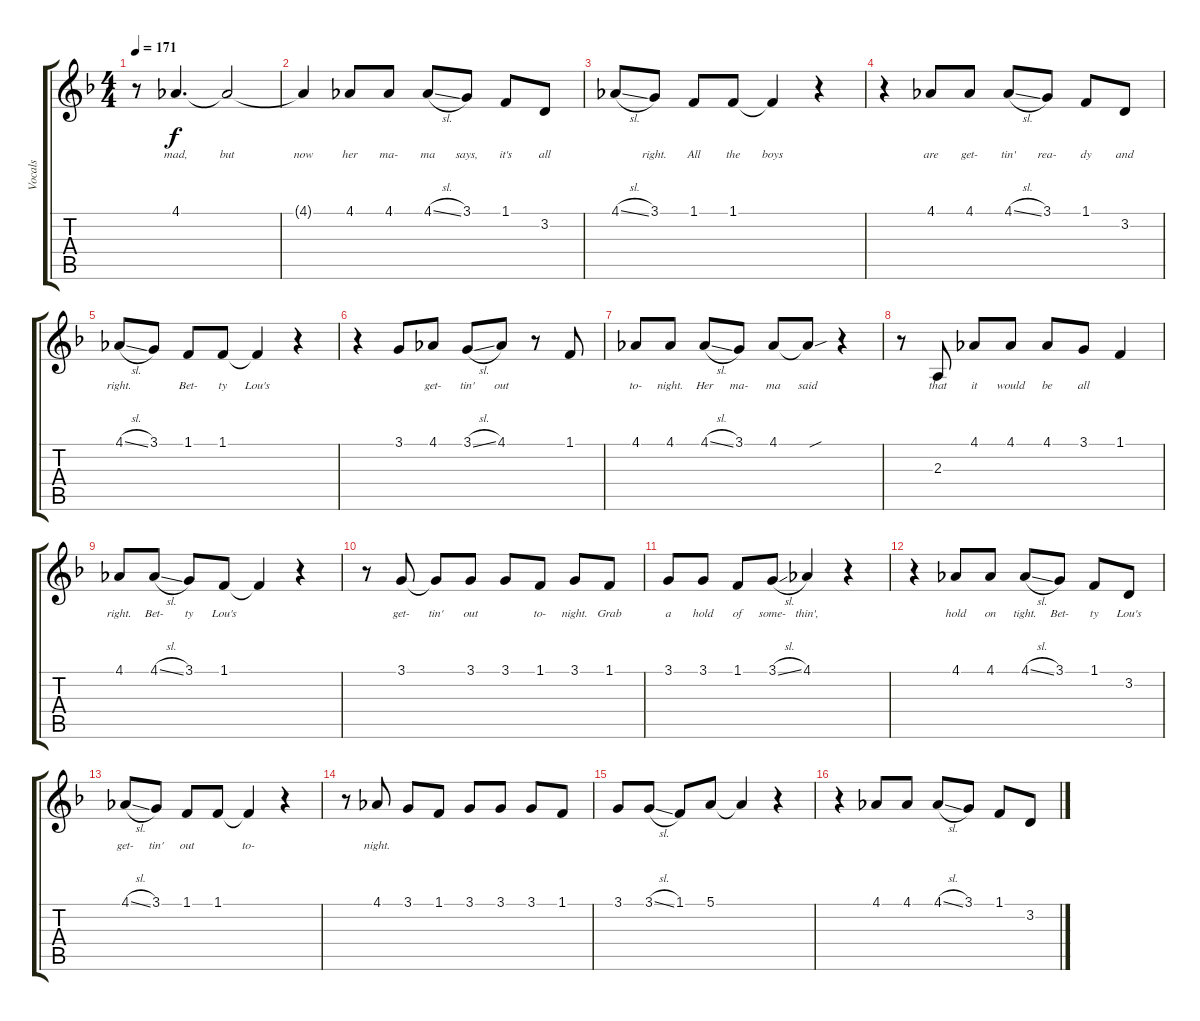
\track ("Vocals" "Vocals") {instrument clarinet}
\staff {score tabs}
\tuning (E4 B3 G3 D3 A2 E2) {hide}
\ts (4 4)
\tempo 171
\clef g2
\ks f
r.8{dy f} 4.1.4{d lyrics (0 "mad,") lyrics (1 "") lyrics (2 "") lyrics (3 "") lyrics (4 "")} 4.1{t}.2{lyrics (0 "but") lyrics (1 "") lyrics (2 "") lyrics (3 "") lyrics (4 "")} |
4.1{t}.4{lyrics (0 "now") lyrics (1 "") lyrics (2 "") lyrics (3 "") lyrics (4 "")} 4.1.8{lyrics (0 "her") lyrics (1 "") lyrics (2 "") lyrics (3 "") lyrics (4 "")} 4.1.8{lyrics (0 "ma-") lyrics (1 "") lyrics (2 "") lyrics (3 "") lyrics (4 "")} 4.1{sl}.8{lyrics (0 "ma") lyrics (1 "") lyrics (2 "") lyrics (3 "") lyrics (4 "")} 3.1.8{lyrics (0 "says,") lyrics (1 "") lyrics (2 "") lyrics (3 "") lyrics (4 "")} 1.1.8{lyrics (0 "it's") lyrics (1 "") lyrics (2 "") lyrics (3 "") lyrics (4 "")} 3.2.8{lyrics (0 "all") lyrics (1 "") lyrics (2 "") lyrics (3 "") lyrics (4 "")} |
4.1{sl}.8{lyrics (0 "") lyrics (1 "") lyrics (2 "") lyrics (3 "") lyrics (4 "")} 3.1.8{lyrics (0 "right.") lyrics (1 "") lyrics (2 "") lyrics (3 "") lyrics (4 "")} 1.1.8{lyrics (0 "All") lyrics (1 "") lyrics (2 "") lyrics (3 "") lyrics (4 "")} 1.1.8{lyrics (0 "the") lyrics (1 "") lyrics (2 "") lyrics (3 "") lyrics (4 "")} 1.1{t}.4{lyrics (0 "boys") lyrics (1 "") lyrics (2 "") lyrics (3 "") lyrics (4 "")} r.4 |
r.4 4.1.8{lyrics (0 "are") lyrics (1 "") lyrics (2 "") lyrics (3 "") lyrics (4 "")} 4.1.8{lyrics (0 "get-") lyrics (1 "") lyrics (2 "") lyrics (3 "") lyrics (4 "")} 4.1{sl}.8{lyrics (0 "tin'") lyrics (1 "") lyrics (2 "") lyrics (3 "") lyrics (4 "")} 3.1.8{lyrics (0 "rea-") lyrics (1 "") lyrics (2 "") lyrics (3 "") lyrics (4 "")} 1.1.8{lyrics (0 "dy") lyrics (1 "") lyrics (2 "") lyrics (3 "") lyrics (4 "")} 3.2.8{lyrics (0 "and") lyrics (1 "") lyrics (2 "") lyrics (3 "") lyrics (4 "")} |
4.1{sl}.8{lyrics (0 "right.") lyrics (1 "") lyrics (2 "") lyrics (3 "") lyrics (4 "")} 3.1.8{lyrics (0 "") lyrics (1 "") lyrics (2 "") lyrics (3 "") lyrics (4 "")} 1.1.8{lyrics (0 "Bet-") lyrics (1 "") lyrics (2 "") lyrics (3 "") lyrics (4 "")} 1.1.8{lyrics (0 "ty") lyrics (1 "") lyrics (2 "") lyrics (3 "") lyrics (4 "")} 1.1{t}.4{lyrics (0 "Lou's") lyrics (1 "") lyrics (2 "") lyrics (3 "") lyrics (4 "")} r.4 |
r.4 3.1.8{lyrics (0 "") lyrics (1 "") lyrics (2 "") lyrics (3 "") lyrics (4 "")} 4.1.8{lyrics (0 "get-") lyrics (1 "") lyrics (2 "") lyrics (3 "") lyrics (4 "")} 3.1{sl}.8{lyrics (0 "tin'") lyrics (1 "") lyrics (2 "") lyrics (3 "") lyrics (4 "")} 4.1.8{lyrics (0 "out") lyrics (1 "") lyrics (2 "") lyrics (3 "") lyrics (4 "")} r.8 1.1.8{lyrics (0 "") lyrics (1 "") lyrics (2 "") lyrics (3 "") lyrics (4 "")} |
4.1.8{lyrics (0 "to-") lyrics (1 "") lyrics (2 "") lyrics (3 "") lyrics (4 "")} 4.1.8{lyrics (0 "night.") lyrics (1 "") lyrics (2 "") lyrics (3 "") lyrics (4 "")} 4.1{sl}.8{lyrics (0 "Her") lyrics (1 "") lyrics (2 "") lyrics (3 "") lyrics (4 "")} 3.1.8{lyrics (0 "ma-") lyrics (1 "") lyrics (2 "") lyrics (3 "") lyrics (4 "")} 4.1.8{lyrics (0 "ma") lyrics (1 "") lyrics (2 "") lyrics (3 "") lyrics (4 "")} 4.1{sou t}.8{lyrics (0 "said") lyrics (1 "") lyrics (2 "") lyrics (3 "") lyrics (4 "")} r.4 |
r.8 2.3.8{lyrics (0 "that") lyrics (1 "") lyrics (2 "") lyrics (3 "") lyrics (4 "")} 4.1.8{lyrics (0 "it") lyrics (1 "") lyrics (2 "") lyrics (3 "") lyrics (4 "")} 4.1.8{lyrics (0 "would") lyrics (1 "") lyrics (2 "") lyrics (3 "") lyrics (4 "")} 4.1.8{lyrics (0 "be") lyrics (1 "") lyrics (2 "") lyrics (3 "") lyrics (4 "")} 3.1.8{lyrics (0 "all") lyrics (1 "") lyrics (2 "") lyrics (3 "") lyrics (4 "")} 1.1.4{lyrics (0 "") lyrics (1 "") lyrics (2 "") lyrics (3 "") lyrics (4 "")} |
4.1.8{lyrics (0 "right.") lyrics (1 "") lyrics (2 "") lyrics (3 "") lyrics (4 "")} 4.1{sl}.8{lyrics (0 "Bet-") lyrics (1 "") lyrics (2 "") lyrics (3 "") lyrics (4 "")} 3.1.8{lyrics (0 "ty") lyrics (1 "") lyrics (2 "") lyrics (3 "") lyrics (4 "")} 1.1.8{lyrics (0 "Lou's") lyrics (1 "") lyrics (2 "") lyrics (3 "") lyrics (4 "")} 1.1{t}.4{lyrics (0 "") lyrics (1 "") lyrics (2 "") lyrics (3 "") lyrics (4 "")} r.4 |
r.8 3.1.8{lyrics (0 "get-") lyrics (1 "") lyrics (2 "") lyrics (3 "") lyrics (4 "")} 3.1{t}.8{lyrics (0 "tin'") lyrics (1 "") lyrics (2 "") lyrics (3 "") lyrics (4 "")} 3.1.8{lyrics (0 "out") lyrics (1 "") lyrics (2 "") lyrics (3 "") lyrics (4 "")} 3.1.8{lyrics (0 "") lyrics (1 "") lyrics (2 "") lyrics (3 "") lyrics (4 "")} 1.1.8{lyrics (0 "to-") lyrics (1 "") lyrics (2 "") lyrics (3 "") lyrics (4 "")} 3.1.8{lyrics (0 "night.") lyrics (1 "") lyrics (2 "") lyrics (3 "") lyrics (4 "")} 1.1.8{lyrics (0 "Grab") lyrics (1 "") lyrics (2 "") lyrics (3 "") lyrics (4 "")} |
3.1.8{lyrics (0 "a") lyrics (1 "") lyrics (2 "") lyrics (3 "") lyrics (4 "")} 3.1.8{lyrics (0 "hold") lyrics (1 "") lyrics (2 "") lyrics (3 "") lyrics (4 "")} 1.1.8{lyrics (0 "of") lyrics (1 "") lyrics (2 "") lyrics (3 "") lyrics (4 "")} 3.1{sl}.8{lyrics (0 "some-") lyrics (1 "") lyrics (2 "") lyrics (3 "") lyrics (4 "")} 4.1.4{lyrics (0 "thin',") lyrics (1 "") lyrics (2 "") lyrics (3 "") lyrics (4 "")} r.4 |
r.4 4.1.8{lyrics (0 "hold") lyrics (1 "") lyrics (2 "") lyrics (3 "") lyrics (4 "")} 4.1.8{lyrics (0 "on") lyrics (1 "") lyrics (2 "") lyrics (3 "") lyrics (4 "")} 4.1{sl}.8{lyrics (0 "tight.") lyrics (1 "") lyrics (2 "") lyrics (3 "") lyrics (4 "")} 3.1.8{lyrics (0 "Bet-") lyrics (1 "") lyrics (2 "") lyrics (3 "") lyrics (4 "")} 1.1.8{lyrics (0 "ty") lyrics (1 "") lyrics (2 "") lyrics (3 "") lyrics (4 "")} 3.2.8{lyrics (0 "Lou's") lyrics (1 "") lyrics (2 "") lyrics (3 "") lyrics (4 "")} |
4.1{sl}.8{lyrics (0 "get-") lyrics (1 "") lyrics (2 "") lyrics (3 "") lyrics (4 "")} 3.1.8{lyrics (0 "tin'") lyrics (1 "") lyrics (2 "") lyrics (3 "") lyrics (4 "")} 1.1.8{lyrics (0 "out") lyrics (1 "") lyrics (2 "") lyrics (3 "") lyrics (4 "")} 1.1.8{lyrics (0 "") lyrics (1 "") lyrics (2 "") lyrics (3 "") lyrics (4 "")} 1.1{t}.4{lyrics (0 "to-") lyrics (1 "") lyrics (2 "") lyrics (3 "") lyrics (4 "")} r.4 |
r.8 4.1.8{lyrics (0 "night.") lyrics (1 "") lyrics (2 "") lyrics (3 "") lyrics (4 "")} 3.1.8 1.1.8 3.1.8 3.1.8 3.1.8 1.1.8 |
3.1.8 3.1{sl}.8 1.1.8 5.1.8 5.1{t}.4 r.4 |
r.4 4.1.8 4.1.8 4.1{sl}.8 3.1.8 1.1.8 3.2.8
